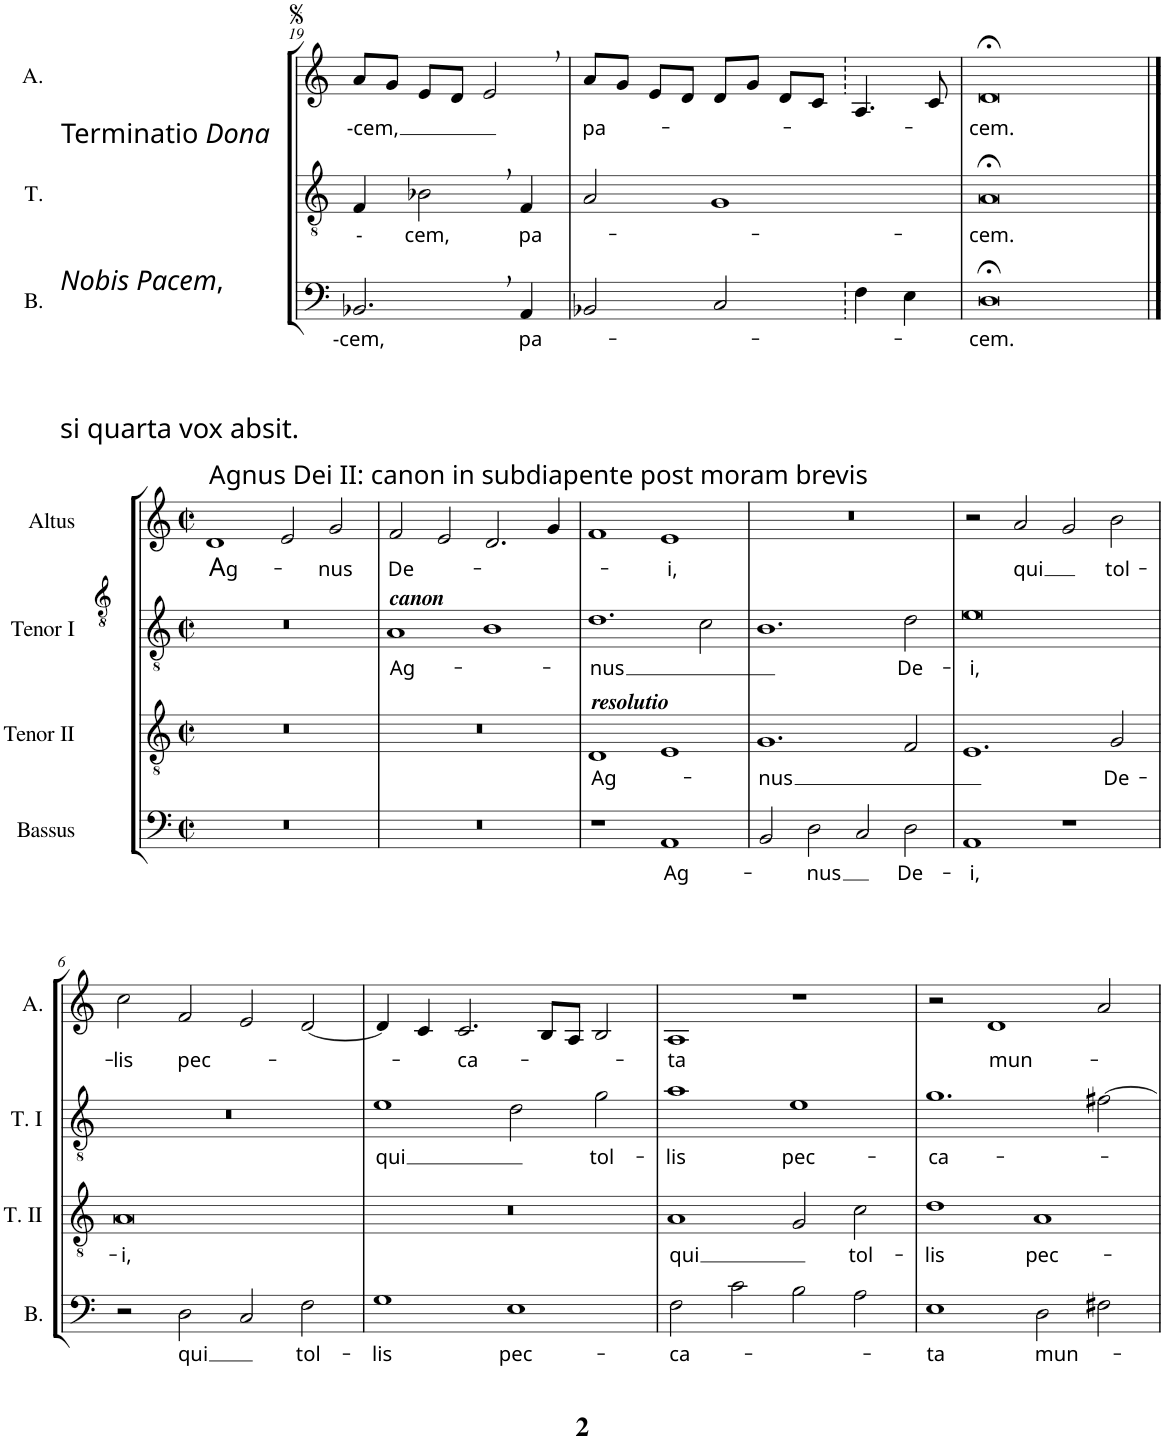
**kern	**text	**kern	**text	**kern	**text	**kern	**text	**kern	**text
*part5	*part5	*part4	*part4	*part3	*part3	*part2	*part2	*part1	*part1
*staff5	*staff5	*staff4	*staff4	*staff3	*staff3	*staff2	*staff2	*staff1	*staff1
*I"Bassus	*	*I"Tenor II	*	*I"Tenor I	*	*I"Tenor	*	*I"Altus	*
*I'B.	*	*I'T. II	*	*I'T. I	*	*I'T.	*	*I'A.	*
!!LO:PB:g=z
*clefF4	*	*clefGv2	*	*clefGv2	*	*clefGv2	*	*clefG2	*
*k[]	*	*k[]	*	*k[]	*	*k[]	*	*k[]	*
*M4/4	*	*M4/4	*	*M4/4	*	*M4/4	*	*M4/4	*
*met(c)	*	*met(c)	*	*met(c)	*	*met(c)	*	*met(c)	*
=19	=19	=19	=19	=19	=19	=19	=19	=19	=19
!	!LO:LY:b	!	!	!	!	!	!LO:LY:b	!	!LO:LY:b
2.BB-X,/	-cem,	1r	.	1r	.	4F/	-	8a/L	-cem,
.	.	.	.	.	.	.	.	8g/J	.
!	!	!	!	!	!	!	!LO:LY:b	!	!
.	.	.	.	.	.	2B-X,\	cem,	8e/L	.
.	.	.	.	.	.	.	.	8d/J	.
.	.	.	.	.	.	.	.	2e,/	.
!	!LO:LY:b	!	!	!	!	!	!LO:LY:b	!	!
4AA/	pa-	.	.	.	.	4F/	pa-	.	.
=20	=20	=20	=20	=20	=20	=20	=20	=20	=20
!	!	!	!	!	!	!	!	!	!LO:LY:b
2BB-X/	.	1r	.	1r	.	2A/	.	8a/L	pa-
.	.	.	.	.	.	.	.	8g/J	.
.	.	.	.	.	.	.	.	8e/L	.
.	.	.	.	.	.	.	.	8d/J	.
2C/	.	.	.	.	.	[2G	.	8d/L	.
.	.	.	.	.	.	.	.	8g/J	.
.	.	.	.	.	.	.	.	8d/L	.
.	.	.	.	.	.	.	.	8c/J	.
4F\	.	2r	.	2r	.	2ryy	.	4.A/	.
4E\	.	.	.	.	.	.	.	.	.
.	.	.	.	.	.	.	.	8c/	.
=21	=21	=21	=21	=21	=21	=21	=21	=21	=21
!	!LO:LY:b	!	!	!	!	!	!LO:LY:b	!	!LO:LY:b
[1D	-cem.	1r	.	1r	.	[1A	-cem.	[1d	-cem.
2ryy	.	2ryy	.	2ryy	.	2G]	.	2ryy	.
!!LO:LB:g=z
==1	==1	==1	==1	==1	==1	==1	==1	==1	==1
*	*	*	*	*	*	*stria5	*	*	*
*M4/2	*	*M4/2	*	*M4/2	*	*M4/2	*	*M4/2	*
*met(c|)	*	*met(c|)	*	*met(c|)	*	*	*	*met(c|)	*
!	!	!	!	!	!	!	!	!LO:TX:a:t=Agnus Dei II&colon; canon in subdiapente post moram brevis	!
!	!	!	!	!	!	!	!	!	!LO:LY:b
0r	.	0r	.	0r	.	0r	.	1d	A g
.	.	.	.	.	.	.	.	1d;<]	.
1D;<]	.	1ryy	.	1ryy	.	1A;<]	.	2e/	.
!	!	!	!	!	!	!	!	!	!LO:LY:b
.	.	.	.	.	.	.	.	2g/	-nus
=2	=2	=2	=2	=2	=2	=2	=2	=2	=2
!	!	!	!	!LO:TX:a:Bi:t=canon	!	!	!	!	!
!	!	!	!	!	!LO:LY:b	!	!	!	!LO:LY:b
0r	.	0r	.	1A	Ag-	0r	.	2f/	De-
.	.	.	.	.	.	.	.	2e/	.
.	.	.	.	1B	.	.	.	2.d/	.
.	.	.	.	.	.	.	.	4g/	.
=3	=3	=3	=3	=3	=3	=3	=3	=3	=3
!	!	!LO:TX:a:Bi:t=resolutio	!	!	!	!	!	!	!
!	!	!	!LO:LY:b	!	!LO:LY:b	!	!	!	!
1r	.	1D	Ag-	1.d	-nus	0r	.	1f	.
!	!LO:LY:b	!	!	!	!	!	!	!	!LO:LY:b
1AA	Ag-	1E	.	.	.	.	.	1e	-i,
.	.	.	.	2c\	.	.	.	.	.
=4	=4	=4	=4	=4	=4	=4	=4	=4	=4
!	!	!	!LO:LY:b	!	!	!	!	!	!
2BB/	.	1.G	-nus	1.B	.	0r	.	0r	.
!	!LO:LY:b	!	!	!	!	!	!	!	!
2D\	-nus	.	.	.	.	.	.	.	.
2C/	.	.	.	.	.	.	.	.	.
!	!LO:LY:b	!	!	!	!LO:LY:b	!	!	!	!
2D\	De-	2F/	.	2d\	De-	.	.	.	.
=5	=5	=5	=5	=5	=5	=5	=5	=5	=5
!	!LO:LY:b	!	!	!	!LO:LY:b	!	!	!	!
1AA	-i,	1.E	.	0e	-i,	0r	.	2r	.
!	!	!	!	!	!	!	!	!	!LO:LY:b
.	.	.	.	.	.	.	.	2a/	qui
1r	.	.	.	.	.	.	.	2g/	.
!	!	!	!LO:LY:b	!	!	!	!	!	!LO:LY:b
.	.	2G/	De-	.	.	.	.	2b\	tol-
!!LO:LB:g=z
=6	=6	=6	=6	=6	=6	=6	=6	=6	=6
!	!	!	!LO:LY:b	!	!	!	!	!	!LO:LY:b
2r	.	0A	-i,	0r	.	0r	.	2cc\	-lis
!	!LO:LY:b	!	!	!	!	!	!	!	!LO:LY:b
2D\	qui	.	.	.	.	.	.	2f/	pec-
2C/	.	.	.	.	.	.	.	2e/	.
!	!LO:LY:b	!	!	!	!	!	!	!	!
2F\	tol-	.	.	.	.	.	.	[2d/	.
=7	=7	=7	=7	=7	=7	=7	=7	=7	=7
!	!LO:LY:b	!	!	!	!LO:LY:b	!	!	!	!
1G	-lis	0r	.	1e	qui	0r	.	4d/]	.
.	.	.	.	.	.	.	.	4c/	.
!	!	!	!	!	!	!	!	!	!LO:LY:b
.	.	.	.	.	.	.	.	2.c/	-ca-
!	!LO:LY:b	!	!	!	!	!	!	!	!
1E	pec-	.	.	2d\	.	.	.	.	.
.	.	.	.	.	.	.	.	8B/L	.
.	.	.	.	.	.	.	.	8A/J	.
!	!	!	!	!	!LO:LY:b	!	!	!	!
.	.	.	.	2g\	tol-	.	.	2B/	.
=8	=8	=8	=8	=8	=8	=8	=8	=8	=8
!	!LO:LY:b	!	!LO:LY:b	!	!LO:LY:b	!	!	!	!LO:LY:b
2F\	-ca-	1A	qui	1a	-lis	0r	.	1A	-ta
2c\	.	.	.	.	.	.	.	.	.
!	!	!	!	!	!LO:LY:b	!	!	!	!
2B\	.	2G/	.	1e	pec-	.	.	1r	.
!	!	!	!LO:LY:b	!	!	!	!	!	!
2A\	.	2c\	tol-	.	.	.	.	.	.
=9	=9	=9	=9	=9	=9	=9	=9	=9	=9
!	!LO:LY:b	!	!LO:LY:b	!	!LO:LY:b	!	!	!	!
1E	-ta	1d	-lis	1.g	-ca-	0r	.	2r	.
!	!	!	!	!	!	!	!	!	!LO:LY:b
.	.	.	.	.	.	.	.	1d	mun-
!	!LO:LY:b	!	!LO:LY:b	!	!	!	!	!	!
2D\	mun-	1A	pec-	.	.	.	.	.	.
2F#X\	.	.	.	[2f#X\	.	.	.	2a/	.
=	=	=	=	=	=	=	=	=	=
*-	*-	*-	*-	*-	*-	*-	*-	*-	*-
